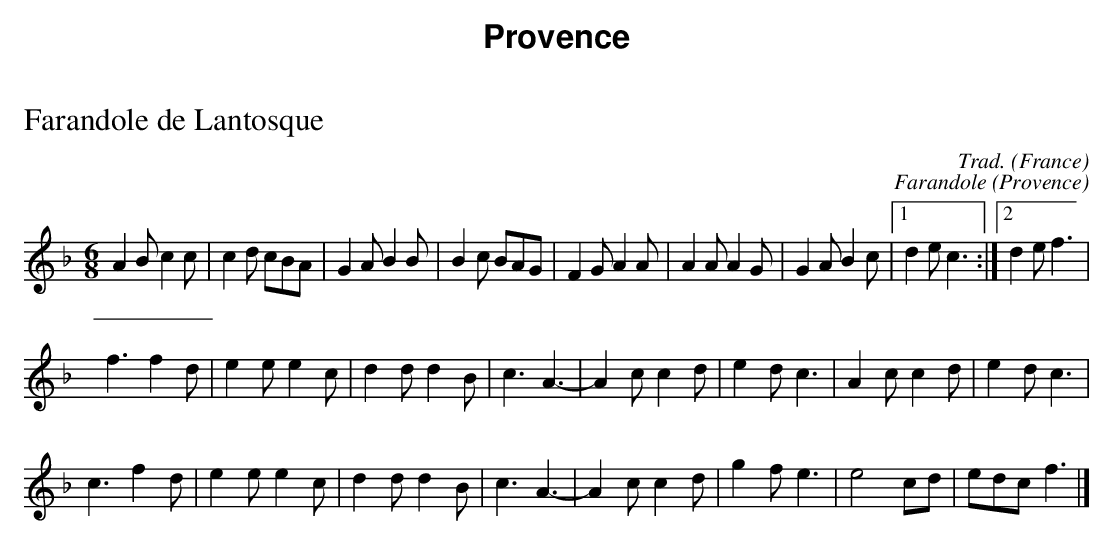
X:1
T:Farandole de Lantosque
O:France
C:Trad.
M:6/8
L:1/8
K:F
A2B c2c|c2d cBA|G2A B2B|B2c BAG|F2G A2A|A2A A2G|G2A B2c| [1 d2e c3 :| [2 d2e f3|
f3f2d|e2e e2c|d2d d2B|c3A3-|A2c c2d|e2d c3|A2c c2d|e2d c3|
c3f2d|e2e e2c|d2d d2B|c3A3-|A2c c2d|g2f e3|e4cd|edc f3|]
